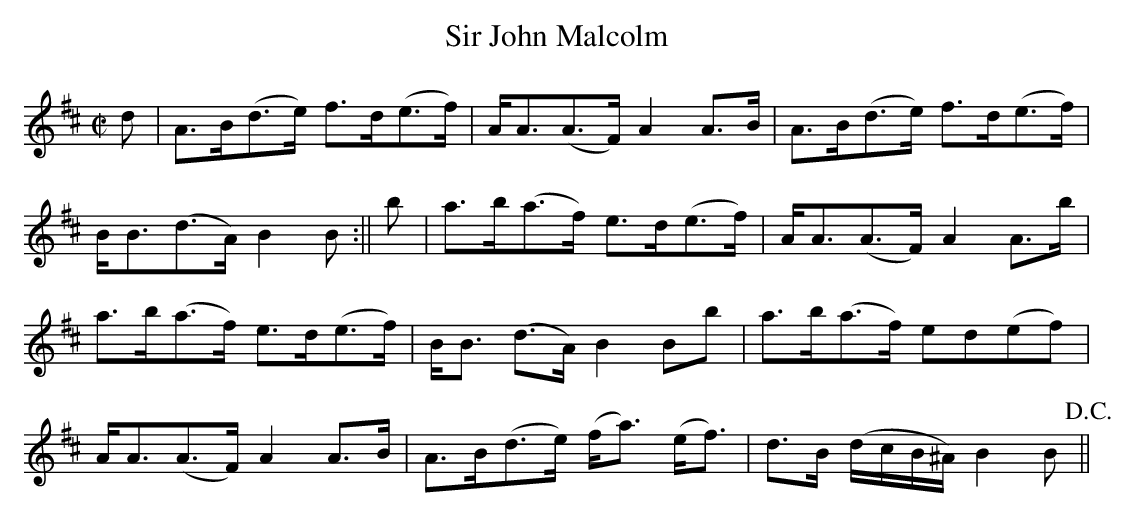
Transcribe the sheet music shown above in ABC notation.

X:1
T:Sir John Malcolm
M:C|
L:1/16
K:D
d2|A3B(d3e) f3d(e3f)|AA3(A3F) A4 A3B|A3B(d3e) f3d(e3f)|
BB3(d3A) B4B2:||b2|a3b(a3f) e3d(e3f)|AA3(A3F) A4 A3b|
a3b(a3f) e3d(e3f)|BB3 (d3A) B4 B2b2|a3b(a3f) e2d2(e2f2)|
AA3(A3F) A4 A3B|A3B(d3e) (fa3) (ef3)|d3B (dcB^A) B4 B2!D.C.!||
